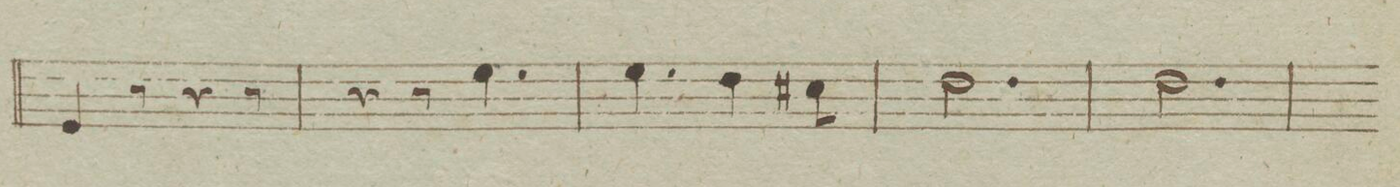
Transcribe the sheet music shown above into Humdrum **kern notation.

**kern
*I"Oboe Secondo.
*clefG2
*k[b-e-]
*met(c)
*M6/8
4e-/
8r
4r
8r
=218
4r
8r
4.ee-\
=219
4.ee-\
4dd\
8cc#X\
=220
2.dd\
=221
2.dd\
=222
*-
